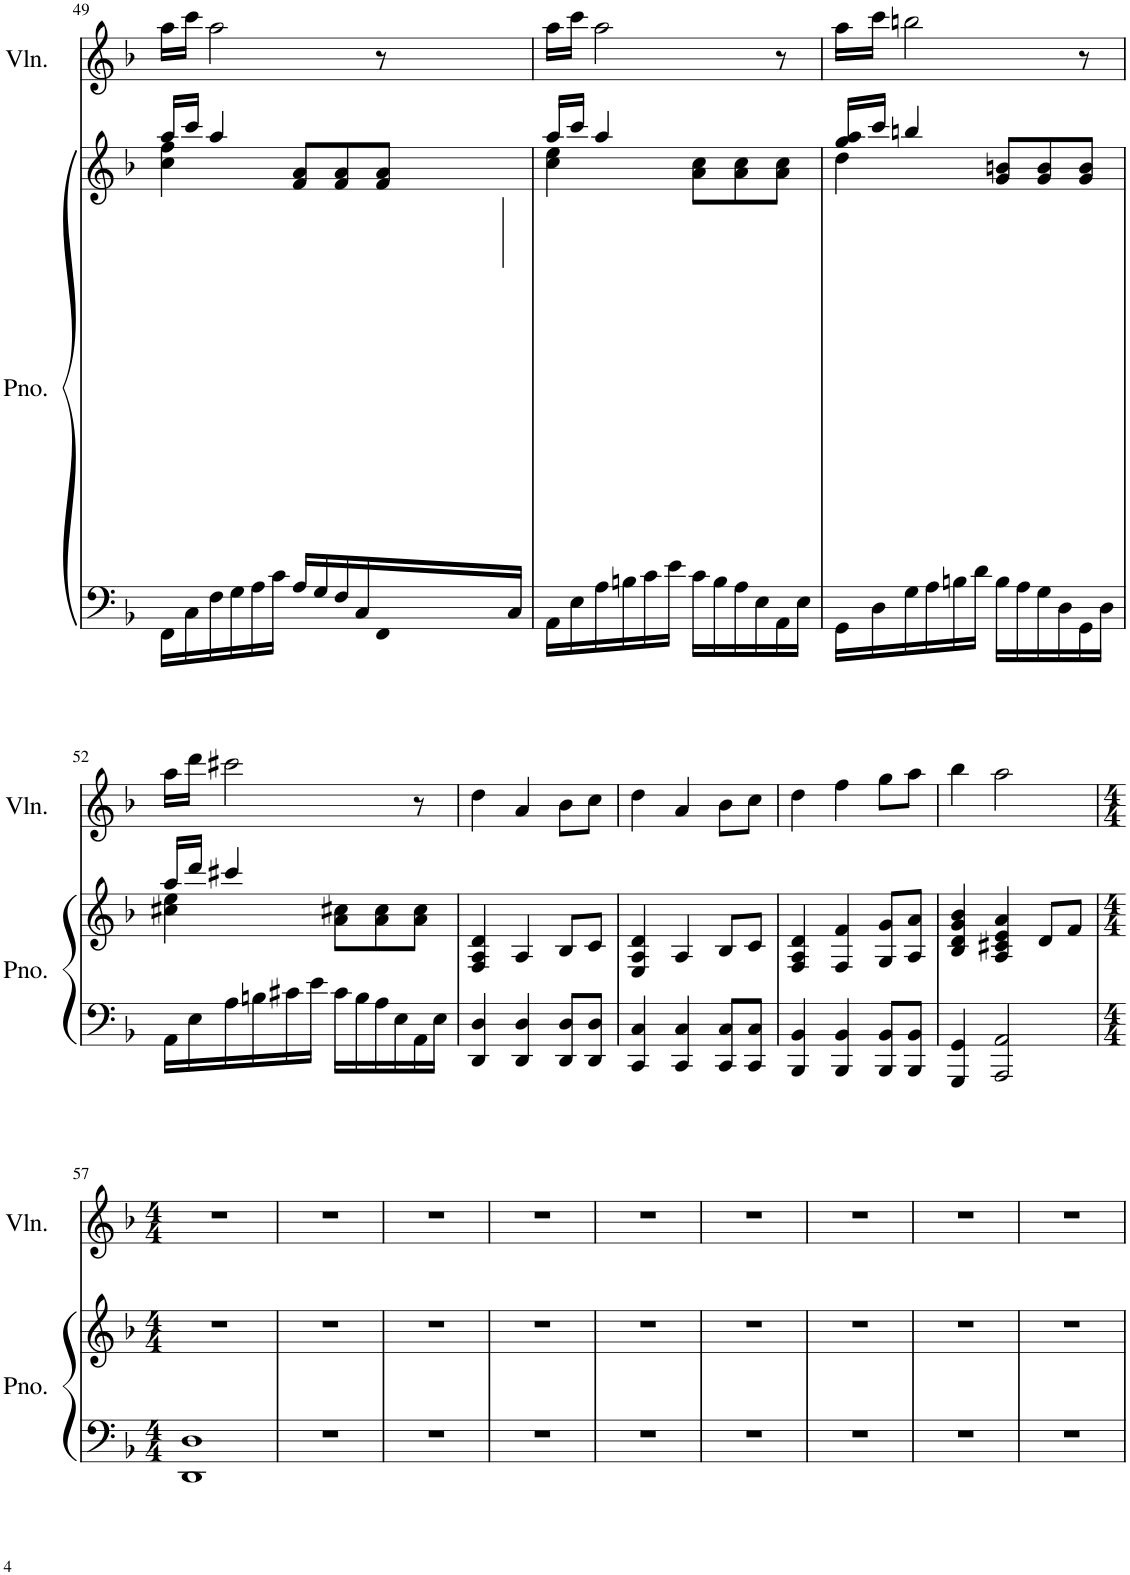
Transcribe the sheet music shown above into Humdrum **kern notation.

**kern	**kern	**kern
*part2	*part2	*part1
*staff3	*staff2	*staff1
*I"Piano	*	*I"Violin
*I'Pno.	*	*I'Vln.
!!LO:PB:g=z
*clefF4	*clefG2	*clefG2
*k[b-]	*k[b-]	*k[b-]
*M6/8	*M6/8	*M6/8
=49	=49	=49
*	*^	*
16FF\LL	16aa/LL	4cc\ 4ff\	16aa\LL
16C\	16ccc/JJ	.	16ccc\JJ
16F\	4aa/	.	2aa\
16G\	.	.	.
16A\	.	2ryy	.
16c\JJ	.	.	.
16A/LL	8f/ 8a/L	.	.
16G/	.	.	.
16F/	8f/ 8a/	.	.
16C/	.	.	.
16FF/	8f/ 8a/J	.	8r
16C/JJ	.	.	.
=50	=50	=50	=50
16AA\LL	16aa/LL	4cc\ 4ee\	16aa\LL
16E\	16ccc/JJ	.	16ccc\JJ
16A\	4aa/	.	2aa\
16Bn\	.	.	.
16c\	.	2ryy	.
16e\JJ	.	.	.
16c\LL	8a\ 8cc\L	.	.
16B\	.	.	.
16A\	8a\ 8cc\	.	.
16E\	.	.	.
16AA\	8a\ 8cc\J	.	8r
16E\JJ	.	.	.
=51	=51	=51	=51
16GG\LL	16gg/ 16aa/LL	4dd\	16aa\LL
16D\	16ccc/JJ	.	16ccc\JJ
16G\	4bbn/	.	2bbn\
16A\	.	.	.
16Bn\	.	2ryy	.
16d\JJ	.	.	.
16B\LL	8g/ 8bn/L	.	.
16A\	.	.	.
16G\	8g/ 8b/	.	.
16D\	.	.	.
16GG\	8g/ 8b/J	.	8r
16D\JJ	.	.	.
!!LO:LB:g=z
=52	=52	=52	=52
16AA\LL	16aa/LL	4cc#X\ 4ee\	16aa\LL
16E\	16ddd/JJ	.	16ddd\JJ
16A\	4ccc#X/	.	2ccc#X\
16Bn\	.	.	.
16c#X\	.	2ryy	.
16e\JJ	.	.	.
16c#\LL	8a\ 8cc#X\L	.	.
16B\	.	.	.
16A\	8a\ 8cc#\	.	.
16E\	.	.	.
16AA\	8a\ 8cc#\J	.	8r
16E\JJ	.	.	.
*	*v	*v	*
=53	=53	=53
4DD/ 4D/	4F/ 4A/ 4d/	4dd\
4DD/ 4D/	4A/	4a/
8DD/ 8D/L	8B-/L	8b-\L
8DD/ 8D/J	8c/J	8cc\J
=54	=54	=54
4CC/ 4C/	4E/ 4A/ 4d/	4dd\
4CC/ 4C/	4A/	4a/
8CC/ 8C/L	8B-/L	8b-\L
8CC/ 8C/J	8c/J	8cc\J
=55	=55	=55
4BBB-/ 4BB-/	4F/ 4A/ 4d/	4dd\
4BBB-/ 4BB-/	4F/ 4f/	4ff\
8BBB-/ 8BB-/L	8G/ 8g/L	8gg\L
8BBB-/ 8BB-/J	8A/ 8a/J	8aa\J
=56	=56	=56
4GGG/ 4GG/	4B-/ 4d/ 4g/ 4b-/	4bb-\
2AAA/ 2AA/	4A/ 4c#X/ 4e/ 4a/	2aa\
.	8d/L	.
.	8f/J	.
!!LO:LB:g=z
=57	=57	=57
*M4/4	*M4/4	*M4/4
1DD 1D	1r	1r
=58	=58	=58
1r	1r	1r
=59	=59	=59
1r	1r	1r
=60	=60	=60
1r	1r	1r
=61	=61	=61
1r	1r	1r
=62	=62	=62
1r	1r	1r
=63	=63	=63
1r	1r	1r
=64	=64	=64
1r	1r	1r
=65	=65	=65
1r	1r	1r
=	=	=
*-	*-	*-
